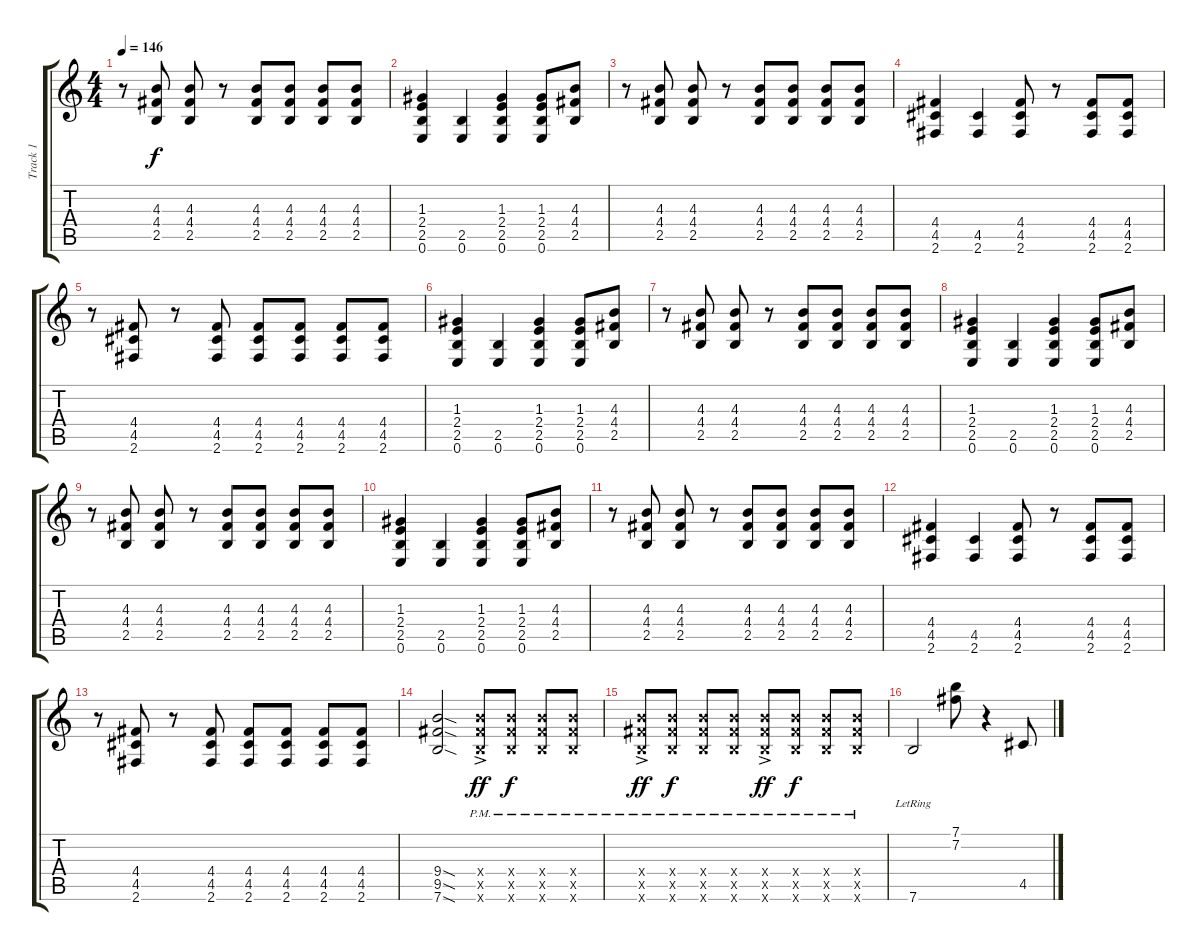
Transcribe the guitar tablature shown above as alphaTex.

\track ("Track 1" "Track 1") {instrument acousticguitarsteel}
\staff {score tabs}
\tuning (E4 B3 G3 D3 A2 E2) {hide}
\ts (4 4)
\tempo 146
\clef g2
\ks c
r.8{dy f} (4.3 4.4 2.5).8 (4.3 4.4 2.5).8 r.8 (4.3 4.4 2.5).8 (4.3 4.4 2.5).8 (4.3 4.4 2.5).8 (4.3 4.4 2.5).8 |
(1.3 2.4 2.5 0.6).4 (2.5 0.6).4 (1.3 2.4 2.5 0.6).4 (1.3 2.4 2.5 0.6).8 (4.3 4.4 2.5).8 |
r.8 (4.3 4.4 2.5).8 (4.3 4.4 2.5).8 r.8 (4.3 4.4 2.5).8 (4.3 4.4 2.5).8 (4.3 4.4 2.5).8 (4.3 4.4 2.5).8 |
(4.4 4.5 2.6).4 (4.5 2.6).4 (4.4 4.5 2.6).8 r.8 (4.4 4.5 2.6).8 (4.4 4.5 2.6).8 |
r.8 (4.4 4.5 2.6).8 r.8 (4.4 4.5 2.6).8 (4.4 4.5 2.6).8 (4.4 4.5 2.6).8 (4.4 4.5 2.6).8 (4.4 4.5 2.6).8 |
(1.3 2.4 2.5 0.6).4 (2.5 0.6).4 (1.3 2.4 2.5 0.6).4 (1.3 2.4 2.5 0.6).8 (4.3 4.4 2.5).8 |
r.8 (4.3 4.4 2.5).8 (4.3 4.4 2.5).8 r.8 (4.3 4.4 2.5).8 (4.3 4.4 2.5).8 (4.3 4.4 2.5).8 (4.3 4.4 2.5).8 |
(1.3 2.4 2.5 0.6).4 (2.5 0.6).4 (1.3 2.4 2.5 0.6).4 (1.3 2.4 2.5 0.6).8 (4.3 4.4 2.5).8 |
r.8 (4.3 4.4 2.5).8 (4.3 4.4 2.5).8 r.8 (4.3 4.4 2.5).8 (4.3 4.4 2.5).8 (4.3 4.4 2.5).8 (4.3 4.4 2.5).8 |
(1.3 2.4 2.5 0.6).4 (2.5 0.6).4 (1.3 2.4 2.5 0.6).4 (1.3 2.4 2.5 0.6).8 (4.3 4.4 2.5).8 |
r.8 (4.3 4.4 2.5).8 (4.3 4.4 2.5).8 r.8 (4.3 4.4 2.5).8 (4.3 4.4 2.5).8 (4.3 4.4 2.5).8 (4.3 4.4 2.5).8 |
(4.4 4.5 2.6).4 (4.5 2.6).4 (4.4 4.5 2.6).8 r.8 (4.4 4.5 2.6).8 (4.4 4.5 2.6).8 |
r.8 (4.4 4.5 2.6).8 r.8 (4.4 4.5 2.6).8 (4.4 4.5 2.6).8 (4.4 4.5 2.6).8 (4.4 4.5 2.6).8 (4.4 4.5 2.6).8 |
(9.4{sod} 9.5{sod} 7.6{sod}).2 (9.4{ac pm x} 9.5{ac pm x} 7.6{ac pm x}).8{dy ff} (9.4{pm x} 9.5{pm x} 7.6{pm x}).8{dy f} (9.4{pm x} 9.5{pm x} 7.6{pm x}).8 (9.4{pm x} 9.5{pm x} 7.6{pm x}).8 |
(9.4{ac pm x} 9.5{ac pm x} 7.6{ac pm x}).8{dy ff} (9.4{pm x} 9.5{pm x} 7.6{pm x}).8{dy f} (9.4{pm x} 9.5{pm x} 7.6{pm x}).8 (9.4{pm x} 9.5{pm x} 7.6{pm x}).8 (9.4{ac pm x} 9.5{ac pm x} 7.6{ac pm x}).8{dy ff} (9.4{pm x} 9.5{pm x} 7.6{pm x}).8{dy f} (9.4{pm x} 9.5{pm x} 7.6{pm x}).8 (9.4{pm x} 9.5{pm x} 7.6{pm x}).8 |
7.6{lr}.2 (7.1 7.2).8 r.4 4.5{h}.8
